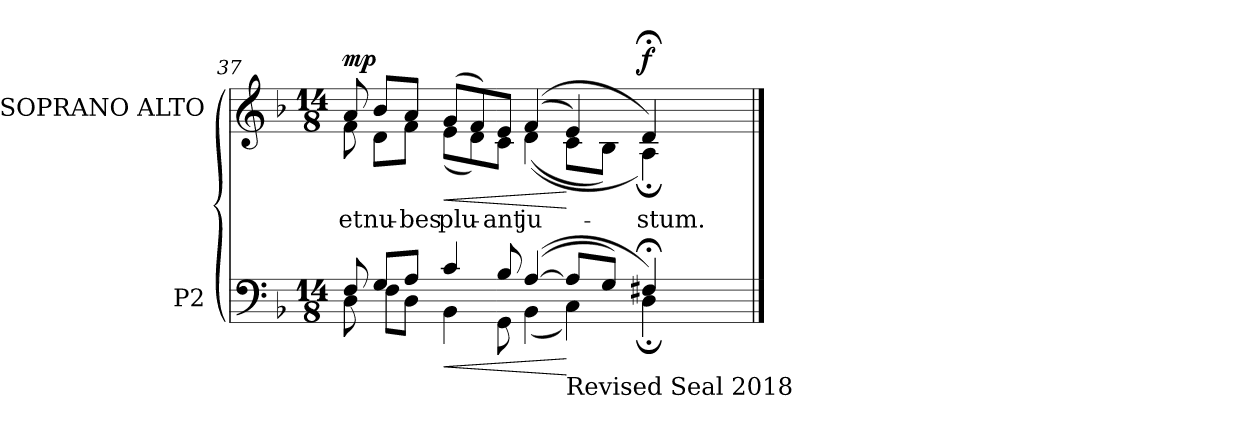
**kern	**dynam	**kern	**text	**dynam
*part2	*part2	*part1	*part1	*part1
*staff2	*staff2	*staff1	*staff1	*staff1
*I"P2	*	*I"SOPRANO ALTO	*	*
*	*	*I'S.	*	*
*clefF4	*	*clefG2	*	*
*k[b-]	*	*k[b-]	*	*
*d:	*	*d:	*	*
*M14/8	*	*M14/8	*	*
=37	=37	=37	=37	=37
*^	*	*	*	*
!	!	!	!LO:TX:a:B:t=rit.	!	!
!	!	!	!	!LO:LY:b:color=#000000	!
*	*	*	*^	*	*
8Fi/	8Di\	.	8ai/	8fi\	et	mp
!	!	!	!	!	!LO:LY:b:color=#000000	!
8Gi/L	8Fi\L	.	8b-i/L	8di\L	nu-	.
!	!	!	!	!	!LO:LY:b:color=#000000	!
8Ai/J	8Di\J	.	8ai/J	8fi\J	-bes	.
!	!	!LO:HP:b	!	!	!	!
!	!	!	!	!	!LO:LY:b:color=#000000	!LO:HP:b
4ci/	4BB-i\	<	(8gi/L	(8ei\L	plu-	<
.	.	.	8fi/)	8di\)	.	.
!	!	!	!	!	!LO:LY:b:color=#000000	!
8B-i/	8GGi\	.	8ei/J	8ci\J	-ant	.
!	!	!	!	!	!LO:LY:b:color=#000000	!
(([>4Ai/	(4BB-i\	.	((4fi/	((4di\	ju-	.
!LO:TX:b:t=Revised Seal 2018	!	!	!	!	!	!
8Ai/L]	4Ci\)	[	4ei/)	8ci\L	.	[
8Gi/J)	.	.	.	8B-i\J)	.	.
!	!	!	!	!	!LO:LY:b:color=#000000	!
4F#X;i/)	4D;i\	.	4d;i/)	4A;i\)	-stum.	f
4ryy	4ryy	.	4ryy	4ryy	.	.
*v	*v	*	*	*	*	*
*	*	*v	*v	*	*
==	==	==	==	==
*-	*-	*-	*-	*-
